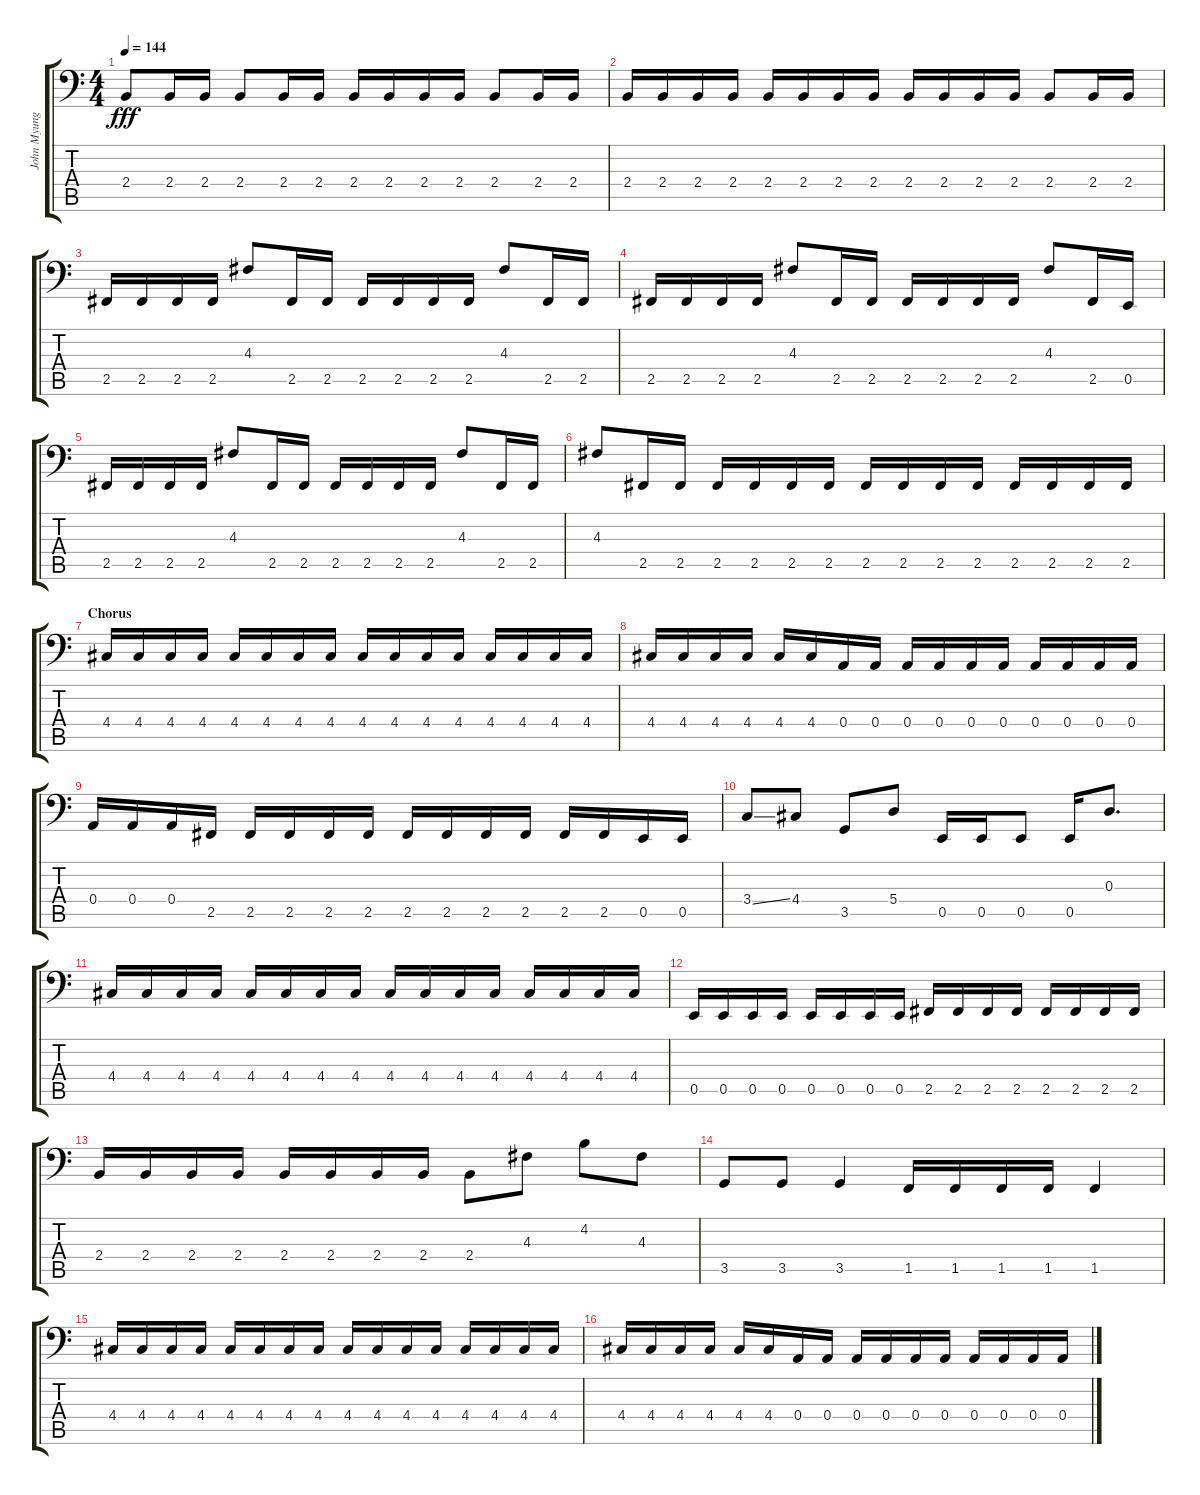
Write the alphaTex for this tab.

\track ("John Myung - bass" "John Myung") {instrument electricbassfinger}
\staff {score tabs}
\tuning (C3 G2 D2 A1 E1 B0) {hide}
\ts (4 4)
\tempo 144
\clef f4
\ks c
2.4.8{dy fff} 2.4.16 2.4.16 2.4.8 2.4.16 2.4.16 2.4.16 2.4.16 2.4.16 2.4.16 2.4.8 2.4.16 2.4.16 |
2.4.16 2.4.16 2.4.16 2.4.16 2.4.16 2.4.16 2.4.16 2.4.16 2.4.16 2.4.16 2.4.16 2.4.16 2.4.8 2.4.16 2.4.16 |
2.5.16 2.5.16 2.5.16 2.5.16 4.3.8 2.5.16 2.5.16 2.5.16 2.5.16 2.5.16 2.5.16 4.3.8 2.5.16 2.5.16 |
2.5.16 2.5.16 2.5.16 2.5.16 4.3.8 2.5.16 2.5.16 2.5.16 2.5.16 2.5.16 2.5.16 4.3.8 2.5.16 0.5.16 |
2.5.16 2.5.16 2.5.16 2.5.16 4.3.8 2.5.16 2.5.16 2.5.16 2.5.16 2.5.16 2.5.16 4.3.8 2.5.16 2.5.16 |
4.3.8 2.5.16 2.5.16 2.5.16 2.5.16 2.5.16 2.5.16 2.5.16 2.5.16 2.5.16 2.5.16 2.5.16 2.5.16 2.5.16 2.5.16 |
\section ("" "Chorus")
4.4.16 4.4.16 4.4.16 4.4.16 4.4.16 4.4.16 4.4.16 4.4.16 4.4.16 4.4.16 4.4.16 4.4.16 4.4.16 4.4.16 4.4.16 4.4.16 |
4.4.16 4.4.16 4.4.16 4.4.16 4.4.16 4.4.16 0.4.16 0.4.16 0.4.16 0.4.16 0.4.16 0.4.16 0.4.16 0.4.16 0.4.16 0.4.16 |
0.4.16 0.4.16 0.4.16 2.5.16 2.5.16 2.5.16 2.5.16 2.5.16 2.5.16 2.5.16 2.5.16 2.5.16 2.5.16 2.5.16 0.5.16 0.5.16 |
3.4{ss}.8 4.4.8 3.5.8 5.4.8 0.5.16 0.5.16 0.5.8 0.5.16 0.3.8{d} |
4.4.16 4.4.16 4.4.16 4.4.16 4.4.16 4.4.16 4.4.16 4.4.16 4.4.16 4.4.16 4.4.16 4.4.16 4.4.16 4.4.16 4.4.16 4.4.16 |
0.5.16 0.5.16 0.5.16 0.5.16 0.5.16 0.5.16 0.5.16 0.5.16 2.5.16 2.5.16 2.5.16 2.5.16 2.5.16 2.5.16 2.5.16 2.5.16 |
2.4.16 2.4.16 2.4.16 2.4.16 2.4.16 2.4.16 2.4.16 2.4.16 2.4.8 4.3.8 4.2.8 4.3.8 |
3.5.8 3.5.8 3.5.4 1.5.16 1.5.16 1.5.16 1.5.16 1.5.4 |
4.4.16 4.4.16 4.4.16 4.4.16 4.4.16 4.4.16 4.4.16 4.4.16 4.4.16 4.4.16 4.4.16 4.4.16 4.4.16 4.4.16 4.4.16 4.4.16 |
4.4.16 4.4.16 4.4.16 4.4.16 4.4.16 4.4.16 0.4.16 0.4.16 0.4.16 0.4.16 0.4.16 0.4.16 0.4.16 0.4.16 0.4.16 0.4.16
